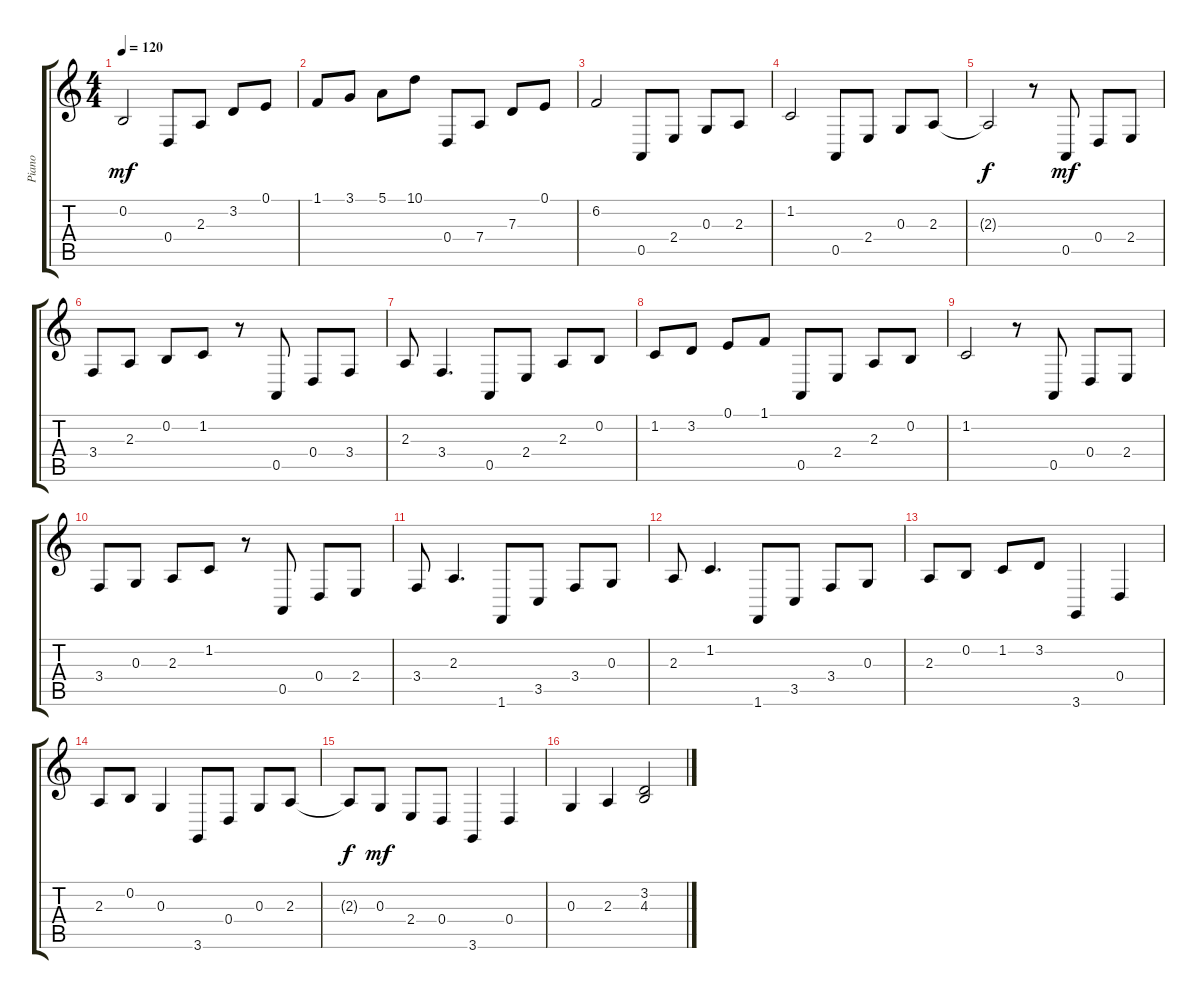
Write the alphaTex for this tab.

\track ("Piano" "Piano") {instrument acousticgrandpiano}
\staff {score tabs}
\tuning (E4 B3 G3 D3 A2 E2) {hide}
\ts (4 4)
\tempo 120
\clef g2
\ks c
0.2.2{dy mf} 0.4.8 2.3.8 3.2.8 0.1.8 |
1.1.8 3.1.8 5.1.8 10.1.8 0.4.8 7.4.8 7.3.8 0.1.8 |
6.2.2 0.5.8 2.4.8 0.3.8 2.3.8 |
1.2.2 0.5.8 2.4.8 0.3.8 2.3.8 |
2.3{t}.2{dy f} r.8 0.5.8{dy mf} 0.4.8 2.4.8 |
3.4.8 2.3.8 0.2.8 1.2.8 r.8 0.5.8 0.4.8 3.4.8 |
2.3.8 3.4.4{d} 0.5.8 2.4.8 2.3.8 0.2.8 |
1.2.8 3.2.8 0.1.8 1.1.8 0.5.8 2.4.8 2.3.8 0.2.8 |
1.2.2 r.8 0.5.8 0.4.8 2.4.8 |
3.4.8 0.3.8 2.3.8 1.2.8 r.8 0.5.8 0.4.8 2.4.8 |
3.4.8 2.3.4{d} 1.6.8 3.5.8 3.4.8 0.3.8 |
2.3.8 1.2.4{d} 1.6.8 3.5.8 3.4.8 0.3.8 |
2.3.8 0.2.8 1.2.8 3.2.8 3.6.4 0.4.4 |
2.3.8 0.2.8 0.3.4 3.6.8 0.4.8 0.3.8 2.3.8 |
2.3{t}.8{dy f} 0.3.8{dy mf} 2.4.8 0.4.8 3.6.4 0.4.4 |
0.3.4 2.3.4 (3.2 4.3).2
